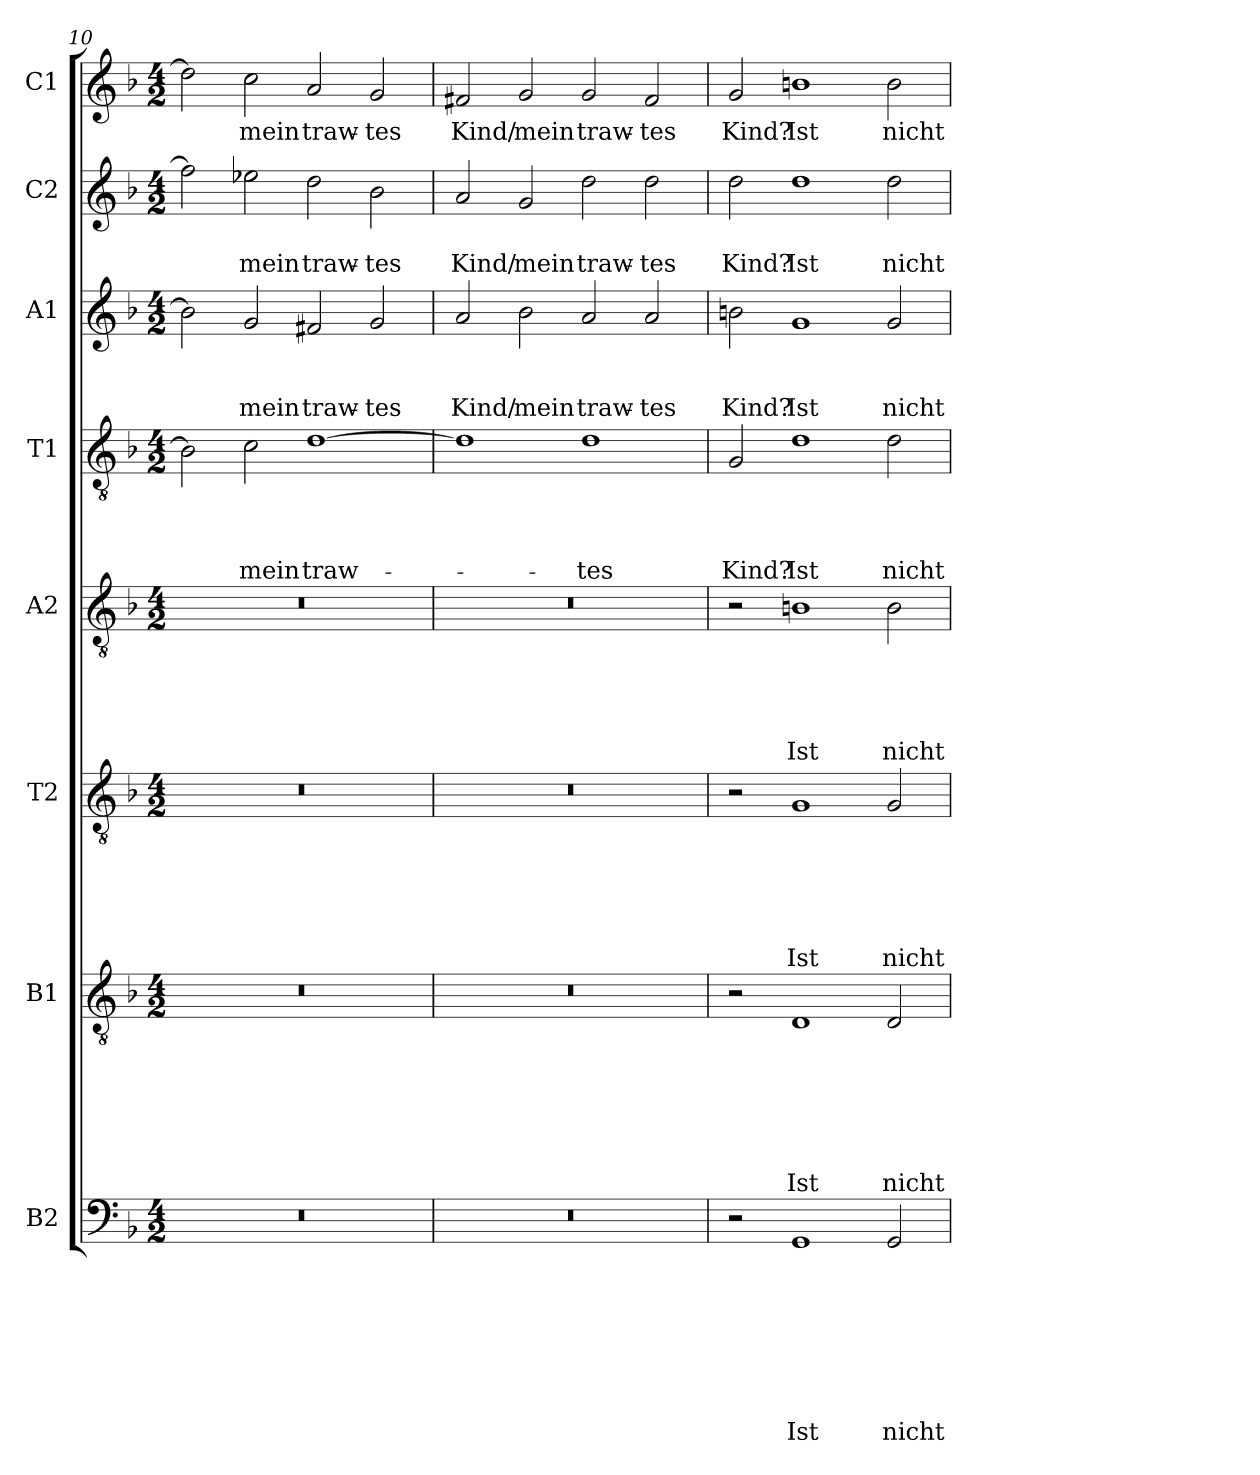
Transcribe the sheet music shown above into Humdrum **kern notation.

**kern	**text	**text	**text	**text	**text	**text	**text	**text	**kern	**text	**text	**text	**text	**text	**text	**text	**kern	**text	**text	**text	**text	**text	**text	**kern	**text	**text	**text	**text	**text	**kern	**text	**text	**text	**text	**kern	**text	**text	**text	**kern	**text	**text	**kern	**text
*part8	*part8	*part8	*part8	*part8	*part8	*part8	*part8	*part8	*part7	*part7	*part7	*part7	*part7	*part7	*part7	*part7	*part6	*part6	*part6	*part6	*part6	*part6	*part6	*part5	*part5	*part5	*part5	*part5	*part5	*part4	*part4	*part4	*part4	*part4	*part3	*part3	*part3	*part3	*part2	*part2	*part2	*part1	*part1
*staff8	*staff8	*staff8	*staff8	*staff8	*staff8	*staff8	*staff8	*staff8	*staff7	*staff7	*staff7	*staff7	*staff7	*staff7	*staff7	*staff7	*staff6	*staff6	*staff6	*staff6	*staff6	*staff6	*staff6	*staff5	*staff5	*staff5	*staff5	*staff5	*staff5	*staff4	*staff4	*staff4	*staff4	*staff4	*staff3	*staff3	*staff3	*staff3	*staff2	*staff2	*staff2	*staff1	*staff1
*I"B2	*	*	*	*	*	*	*	*	*I"B1	*	*	*	*	*	*	*	*I"T2	*	*	*	*	*	*	*I"A2	*	*	*	*	*	*I"T1	*	*	*	*	*I"A1	*	*	*	*I"C2	*	*	*I"C1	*
*clefF4	*	*	*	*	*	*	*	*	*clefGv2	*	*	*	*	*	*	*	*clefGv2	*	*	*	*	*	*	*clefGv2	*	*	*	*	*	*clefGv2	*	*	*	*	*clefG2	*	*	*	*clefG2	*	*	*clefG2	*
*k[b-]	*	*	*	*	*	*	*	*	*k[b-]	*	*	*	*	*	*	*	*k[b-]	*	*	*	*	*	*	*k[b-]	*	*	*	*	*	*k[b-]	*	*	*	*	*k[b-]	*	*	*	*k[b-]	*	*	*k[b-]	*
*d:	*	*	*	*	*	*	*	*	*d:	*	*	*	*	*	*	*	*d:	*	*	*	*	*	*	*d:	*	*	*	*	*	*d:	*	*	*	*	*d:	*	*	*	*d:	*	*	*d:	*
*M4/2	*	*	*	*	*	*	*	*	*M4/2	*	*	*	*	*	*	*	*M4/2	*	*	*	*	*	*	*M4/2	*	*	*	*	*	*M4/2	*	*	*	*	*M4/2	*	*	*	*M4/2	*	*	*M4/2	*
=10	=10	=10	=10	=10	=10	=10	=10	=10	=10	=10	=10	=10	=10	=10	=10	=10	=10	=10	=10	=10	=10	=10	=10	=10	=10	=10	=10	=10	=10	=10	=10	=10	=10	=10	=10	=10	=10	=10	=10	=10	=10	=10	=10
0r	.	.	.	.	.	.	.	.	0r	.	.	.	.	.	.	.	0r	.	.	.	.	.	.	0r	.	.	.	.	.	2B-\]	.	.	.	.	2b-\]	.	.	.	2ff\]	.	.	2dd\]	.
.	.	.	.	.	.	.	.	.	.	.	.	.	.	.	.	.	.	.	.	.	.	.	.	.	.	.	.	.	.	2c\	.	.	.	mein	2g/	.	.	mein	2ee-\	.	mein	2cc\	mein
.	.	.	.	.	.	.	.	.	.	.	.	.	.	.	.	.	.	.	.	.	.	.	.	.	.	.	.	.	.	[1d	.	.	.	traw-	2f#X/	.	.	traw-	2dd\	.	traw-	2a/	traw-
.	.	.	.	.	.	.	.	.	.	.	.	.	.	.	.	.	.	.	.	.	.	.	.	.	.	.	.	.	.	.	.	.	.	.	2g/	.	.	-tes	2b-\	.	-tes	2g/	-tes
=11	=11	=11	=11	=11	=11	=11	=11	=11	=11	=11	=11	=11	=11	=11	=11	=11	=11	=11	=11	=11	=11	=11	=11	=11	=11	=11	=11	=11	=11	=11	=11	=11	=11	=11	=11	=11	=11	=11	=11	=11	=11	=11	=11
0r	.	.	.	.	.	.	.	.	0r	.	.	.	.	.	.	.	0r	.	.	.	.	.	.	0r	.	.	.	.	.	1d]	.	.	.	.	2a/	.	.	Kind/	2a/	.	Kind/	2f#X/	Kind/
.	.	.	.	.	.	.	.	.	.	.	.	.	.	.	.	.	.	.	.	.	.	.	.	.	.	.	.	.	.	.	.	.	.	.	2b-\	.	.	mein	2g/	.	mein	2g/	mein
.	.	.	.	.	.	.	.	.	.	.	.	.	.	.	.	.	.	.	.	.	.	.	.	.	.	.	.	.	.	1d	.	.	.	-tes	2a/	.	.	traw-	2dd\	.	traw-	2g/	traw-
.	.	.	.	.	.	.	.	.	.	.	.	.	.	.	.	.	.	.	.	.	.	.	.	.	.	.	.	.	.	.	.	.	.	.	2a/	.	.	-tes	2dd\	.	-tes	2f#/	-tes
=12	=12	=12	=12	=12	=12	=12	=12	=12	=12	=12	=12	=12	=12	=12	=12	=12	=12	=12	=12	=12	=12	=12	=12	=12	=12	=12	=12	=12	=12	=12	=12	=12	=12	=12	=12	=12	=12	=12	=12	=12	=12	=12	=12
2r	.	.	.	.	.	.	.	.	2r	.	.	.	.	.	.	.	2r	.	.	.	.	.	.	2r	.	.	.	.	.	2G/	.	.	.	Kind?	2bn\	.	.	Kind?	2dd\	.	Kind?	2g/	Kind?
1GG	.	.	.	.	.	.	.	Ist	1D	.	.	.	.	.	.	Ist	1G	.	.	.	.	.	Ist	1Bn	.	.	.	.	Ist	1d	.	.	.	Ist	1g	.	.	Ist	1dd	.	Ist	1bn	Ist
2GG/	.	.	.	.	.	.	.	nicht	2D/	.	.	.	.	.	.	nicht	2G/	.	.	.	.	.	nicht	2B\	.	.	.	.	nicht	2d\	.	.	.	nicht	2g/	.	.	nicht	2dd\	.	nicht	2b\	nicht
=	=	=	=	=	=	=	=	=	=	=	=	=	=	=	=	=	=	=	=	=	=	=	=	=	=	=	=	=	=	=	=	=	=	=	=	=	=	=	=	=	=	=	=
*-	*-	*-	*-	*-	*-	*-	*-	*-	*-	*-	*-	*-	*-	*-	*-	*-	*-	*-	*-	*-	*-	*-	*-	*-	*-	*-	*-	*-	*-	*-	*-	*-	*-	*-	*-	*-	*-	*-	*-	*-	*-	*-	*-
